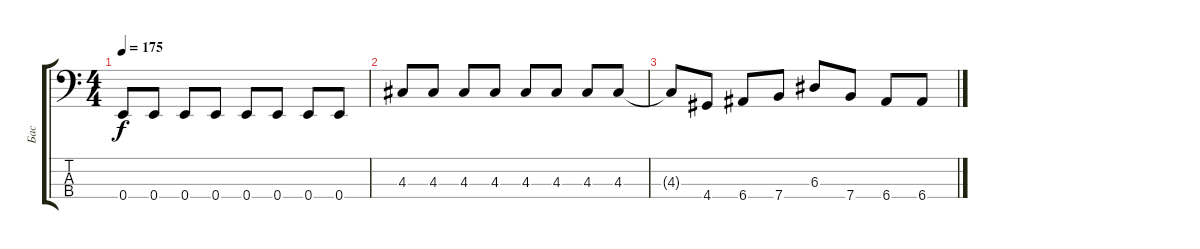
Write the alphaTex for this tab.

\track ("Бас" "Бас") {instrument electricbassfinger}
\staff {score tabs}
\tuning (G2 D2 A1 E1) {hide}
\ts (4 4)
\tempo 175
\clef f4
\ks c
0.4.8{dy f} 0.4.8 0.4.8 0.4.8 0.4.8 0.4.8 0.4.8 0.4.8 |
4.3.8 4.3.8 4.3.8 4.3.8 4.3.8 4.3.8 4.3.8 4.3.8 |
4.3{t}.8 4.4.8 6.4.8 7.4.8 6.3.8 7.4.8 6.4.8 6.4.8
